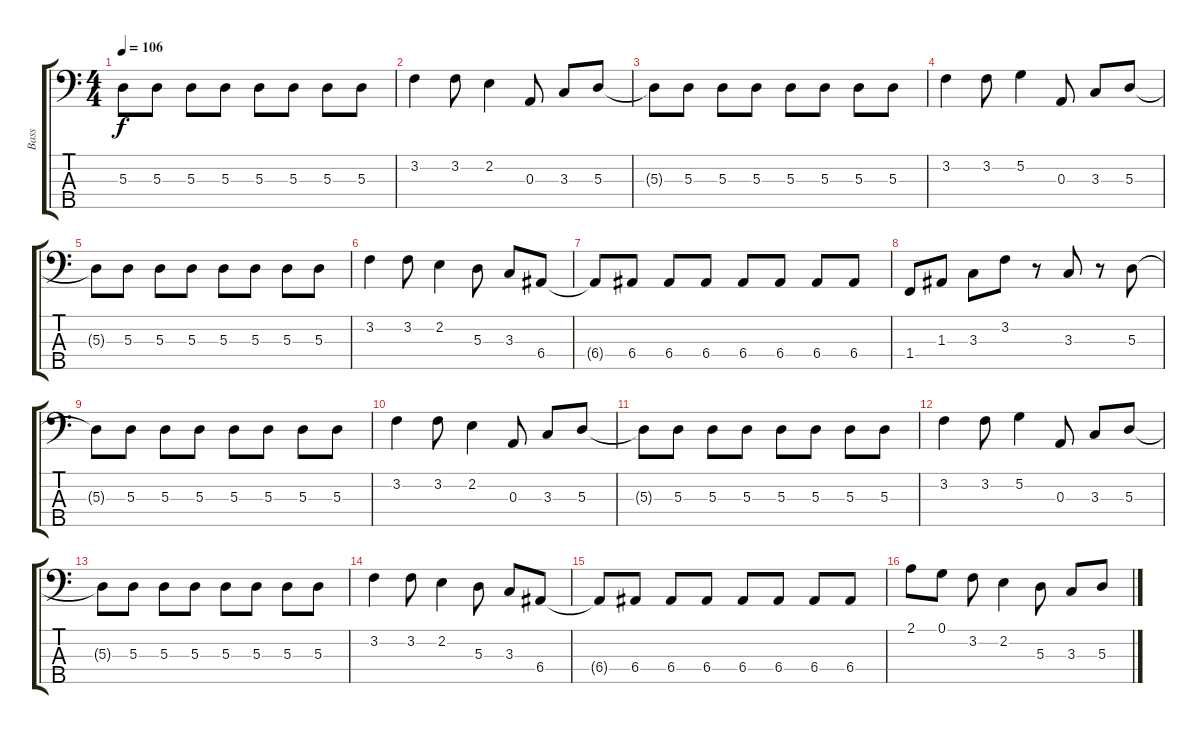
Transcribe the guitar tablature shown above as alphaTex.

\track ("Bass" "Bass") {instrument electricbasspick}
\staff {score tabs}
\tuning (G2 D2 A1 E1 B0) {hide}
\ts (4 4)
\tempo 106
\clef f4
\ks c
5.3{t}.8{dy f} 5.3.8 5.3.8 5.3.8 5.3.8 5.3.8 5.3.8 5.3.8 |
3.2.4 3.2.8 2.2.4 0.3.8 3.3.8 5.3.8 |
5.3{t}.8 5.3.8 5.3.8 5.3.8 5.3.8 5.3.8 5.3.8 5.3.8 |
3.2.4 3.2.8 5.2.4 0.3.8 3.3.8 5.3.8 |
5.3{t}.8 5.3.8 5.3.8 5.3.8 5.3.8 5.3.8 5.3.8 5.3.8 |
3.2.4 3.2.8 2.2.4 5.3.8 3.3.8 6.4.8 |
6.4{t}.8 6.4.8 6.4.8 6.4.8 6.4.8 6.4.8 6.4.8 6.4.8 |
1.4.8 1.3.8 3.3.8 3.2.8 r.8 3.3.8 r.8 5.3.8 |
5.3{t}.8 5.3.8 5.3.8 5.3.8 5.3.8 5.3.8 5.3.8 5.3.8 |
3.2.4 3.2.8 2.2.4 0.3.8 3.3.8 5.3.8 |
5.3{t}.8 5.3.8 5.3.8 5.3.8 5.3.8 5.3.8 5.3.8 5.3.8 |
3.2.4 3.2.8 5.2.4 0.3.8 3.3.8 5.3.8 |
5.3{t}.8 5.3.8 5.3.8 5.3.8 5.3.8 5.3.8 5.3.8 5.3.8 |
3.2.4 3.2.8 2.2.4 5.3.8 3.3.8 6.4.8 |
6.4{t}.8 6.4.8 6.4.8 6.4.8 6.4.8 6.4.8 6.4.8 6.4.8 |
2.1.8 0.1.8 3.2.8 2.2.4 5.3.8 3.3.8 5.3.8
